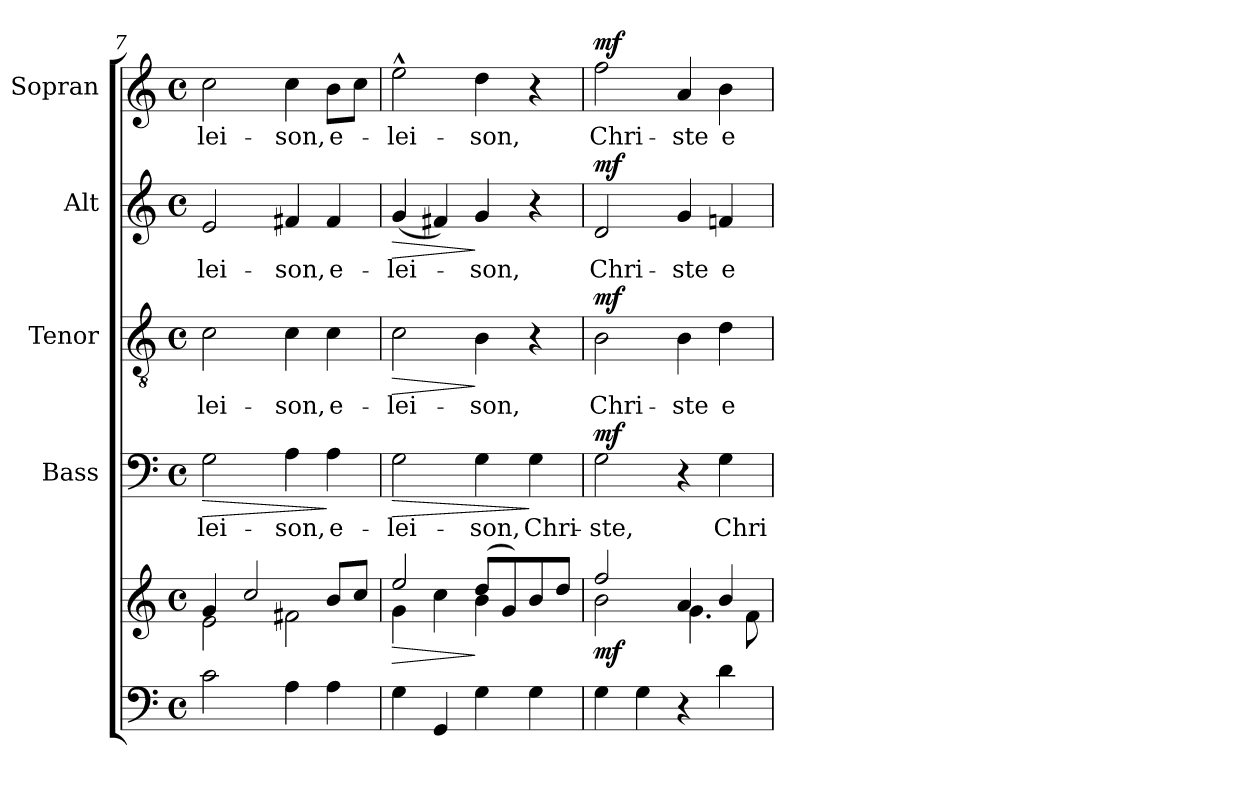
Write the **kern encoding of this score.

**kern	**kern	**dynam	**kern	**text	**dynam	**kern	**text	**dynam	**kern	**text	**dynam	**kern	**text	**dynam
*part5	*part5	*part5	*part4	*part4	*part4	*part3	*part3	*part3	*part2	*part2	*part2	*part1	*part1	*part1
*staff6	*staff5	*staff5/6	*staff4	*staff4	*staff4	*staff3	*staff3	*staff3	*staff2	*staff2	*staff2	*staff1	*staff1	*staff1
*	*	*	*I"Bass	*	*	*I"Tenor	*	*	*I"Alt	*	*	*I"Sopran	*	*
*	*	*	*I'B.	*	*	*I'T.	*	*	*I'A.	*	*	*I'S.	*	*
*clefF4	*clefG2	*	*clefF4	*	*	*clefGv2	*	*	*clefG2	*	*	*clefG2	*	*
*k[]	*k[]	*	*k[]	*	*	*k[]	*	*	*k[]	*	*	*k[]	*	*
*C:	*C:	*	*C:	*	*	*C:	*	*	*C:	*	*	*C:	*	*
*M4/4	*M4/4	*	*M4/4	*	*	*M4/4	*	*	*M4/4	*	*	*M4/4	*	*
*met(c)	*met(c)	*	*met(c)	*	*	*met(c)	*	*	*met(c)	*	*	*met(c)	*	*
=7	=7	=7	=7	=7	=7	=7	=7	=7	=7	=7	=7	=7	=7	=7
*	*^	*	*	*	*	*	*	*	*	*	*	*	*	*
!	!	!	!	!	!LO:LY:b	!LO:HP:b	!	!LO:LY:b	!	!	!LO:LY:b	!	!	!LO:LY:b	!
2c\	4g/	2e\	.	2G\	-lei-	>	2c\	-lei-	.	2e/	-lei-	.	2cc\	-lei-	.
.	2cc/	.	.	.	.	.	.	.	.	.	.	.	.	.	.
!	!	!	!	!	!LO:LY:b	!	!	!LO:LY:b	!	!	!LO:LY:b	!	!	!LO:LY:b	!
4A\	.	2f#X\	.	4A\	-son,	.	4c\	-son,	.	4f#X/	-son,	.	4cc\	-son,	.
!	!	!	!	!	!LO:LY:b	!	!	!LO:LY:b	!	!	!LO:LY:b	!	!	!LO:LY:b	!
4A\	8b/L	.	.	4A\	e-	]	4c\	e-	.	4f#/	e-	.	8b\L	e-	.
.	8cc/J	.	.	.	.	.	.	.	.	.	.	.	8cc\J	.	.
=8	=8	=8	=8	=8	=8	=8	=8	=8	=8	=8	=8	=8	=8	=8	=8
!	!	!	!LO:HP:b	!	!LO:LY:b	!LO:HP:b	!	!LO:LY:b	!LO:HP:b	!	!LO:LY:b	!LO:HP:b	!	!LO:LY:b	!
4G\	2ee/	4g\	>	2G\	-lei-	>	2c\	-lei-	>	(<4g/	-lei-	>	2ee^^>\	-lei-	.
4GG/	.	4cc\	.	.	.	.	.	.	.	4f#X/)	.	.	.	.	.
!	!	!	!	!	!LO:LY:b	!	!	!LO:LY:b	!	!	!LO:LY:b	!	!	!LO:LY:b	!
4G\	(>8dd/L	4b\	]	4G\	-son,	.	4B\	-son,	]	4g/	-son,	]	4dd\	-son,	.
.	8g/)	.	.	.	.	.	.	.	.	.	.	.	.	.	.
!	!	!	!	!	!LO:LY:b	!	!	!	!	!	!	!	!	!	!
4G\	8b/	4ryy	.	4G\	Chri-	]	4r	.	.	4r	.	.	4r	.	.
.	8dd/J	.	.	.	.	.	.	.	.	.	.	.	.	.	.
=9	=9	=9	=9	=9	=9	=9	=9	=9	=9	=9	=9	=9	=9	=9	=9
!	!	!	!LO:DY:b	!	!LO:LY:b	!LO:DY:a	!	!LO:LY:b	!LO:DY:a	!	!LO:LY:b	!LO:DY:a	!	!LO:LY:b	!LO:DY:a
4G\	2ff/	2b\	mf	2G\	-ste,	mf	2B\	Chri-	mf	2d/	Chri-	mf	2ff\	Chri-	mf
4G\	.	.	.	.	.	.	.	.	.	.	.	.	.	.	.
!	!	!	!	!	!	!	!	!LO:LY:b	!	!	!LO:LY:b	!	!	!LO:LY:b	!
4r	4a/	4.g\	.	4r	.	.	4B\	-ste	.	4g/	-ste	.	4a/	-ste	.
!	!	!	!	!	!LO:LY:b	!	!	!LO:LY:b	!	!	!LO:LY:b	!	!	!LO:LY:b	!
4d\	4b/	.	.	4G\	Chri-	.	4d\	e-	.	4fn/	e-	.	4b\	e-	.
.	.	8f\	.	.	.	.	.	.	.	.	.	.	.	.	.
*	*v	*v	*	*	*	*	*	*	*	*	*	*	*	*	*
=	=	=	=	=	=	=	=	=	=	=	=	=	=	=
*-	*-	*-	*-	*-	*-	*-	*-	*-	*-	*-	*-	*-	*-	*-
